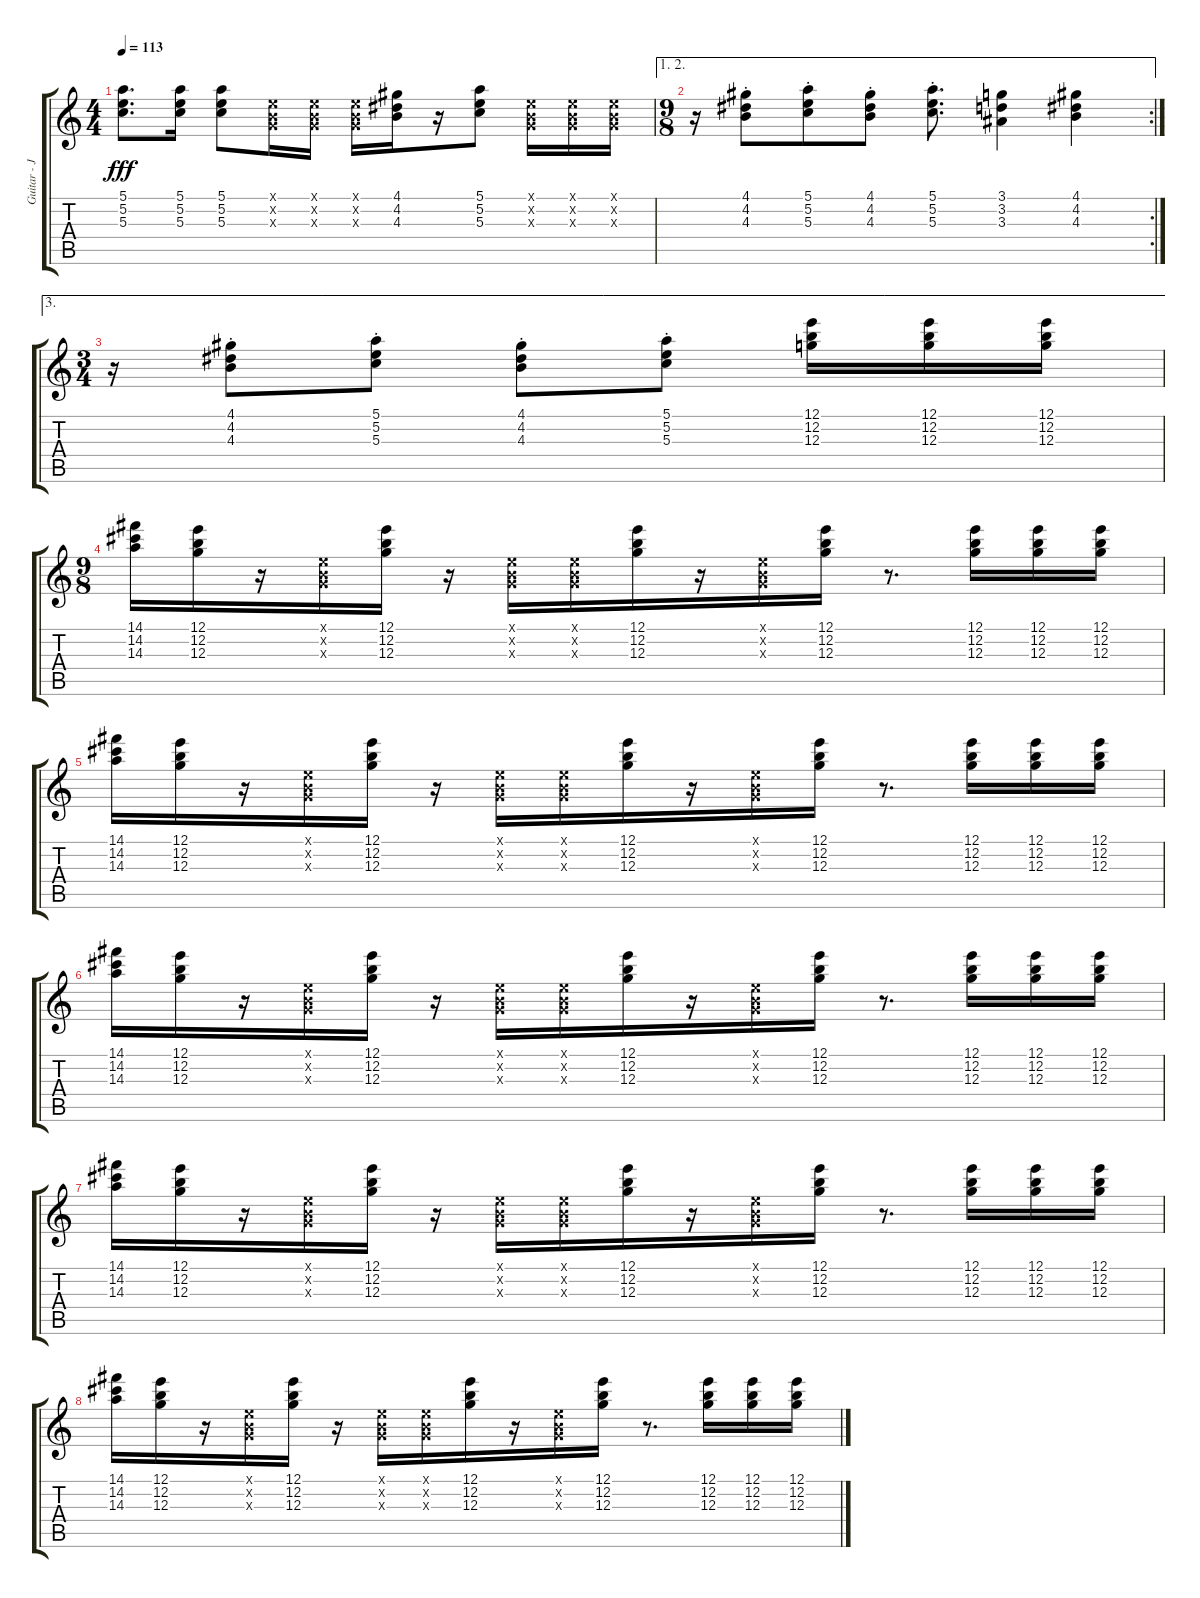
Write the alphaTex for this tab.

\track ("Guitar - Jimmy Page" "Guitar - J") {instrument electricguitarclean}
\staff {score tabs}
\tuning (E4 B3 G3 D3 A2 E2) {hide}
\ts (4 4)
\tempo 113
\clef g2
\ks c
(5.1 5.2 5.3).8{d dy fff} (5.1 5.2 5.3).16 (5.1 5.2 5.3).8 (0.1{x} 0.2{x} 0.3{x}).16 (0.1{x} 0.2{x} 0.3{x}).16 (0.1{x} 0.2{x} 0.3{x}).16 (4.1 4.2 4.3).16 r.16 (5.1 5.2 5.3).8 (0.1{x} 0.2{x} 0.3{x}).16 (0.1{x} 0.2{x} 0.3{x}).16 (0.1{x} 0.2{x} 0.3{x}).16 |
\ae (1 2)
\rc 2
\ts (9 8)
r.16 (4.1{st} 4.2{st} 4.3{st}).8 (5.1{st} 5.2{st} 5.3{st}).8 (4.1{st} 4.2{st} 4.3{st}).8 (5.1{st} 5.2{st} 5.3{st}).8{d} (3.1 3.2 3.3).4 (4.1 4.2 4.3).4 |
\ae 3
\ts (3 4)
r.16 (4.1{st} 4.2{st} 4.3{st}).8 (5.1{st} 5.2{st} 5.3{st}).8 (4.1{st} 4.2{st} 4.3{st}).8 (5.1{st} 5.2{st} 5.3{st}).8 (12.1 12.2 12.3).16 (12.1 12.2 12.3).16 (12.1 12.2 12.3).16 |
\ts (9 8)
(14.1 14.2 14.3).16 (12.1 12.2 12.3).16 r.16 (0.1{x} 0.2{x} 0.3{x}).16 (12.1 12.2 12.3).16 r.16 (0.1{x} 0.2{x} 0.3{x}).16 (0.1{x} 0.2{x} 0.3{x}).16 (12.1 12.2 12.3).16 r.16 (0.1{x} 0.2{x} 0.3{x}).16 (12.1 12.2 12.3).16 r.8{d} (12.1 12.2 12.3).16 (12.1 12.2 12.3).16 (12.1 12.2 12.3).16 |
(14.1 14.2 14.3).16 (12.1 12.2 12.3).16 r.16 (0.1{x} 0.2{x} 0.3{x}).16 (12.1 12.2 12.3).16 r.16 (0.1{x} 0.2{x} 0.3{x}).16 (0.1{x} 0.2{x} 0.3{x}).16 (12.1 12.2 12.3).16 r.16 (0.1{x} 0.2{x} 0.3{x}).16 (12.1 12.2 12.3).16 r.8{d} (12.1 12.2 12.3).16 (12.1 12.2 12.3).16 (12.1 12.2 12.3).16 |
(14.1 14.2 14.3).16 (12.1 12.2 12.3).16 r.16 (0.1{x} 0.2{x} 0.3{x}).16 (12.1 12.2 12.3).16 r.16 (0.1{x} 0.2{x} 0.3{x}).16 (0.1{x} 0.2{x} 0.3{x}).16 (12.1 12.2 12.3).16 r.16 (0.1{x} 0.2{x} 0.3{x}).16 (12.1 12.2 12.3).16 r.8{d} (12.1 12.2 12.3).16 (12.1 12.2 12.3).16 (12.1 12.2 12.3).16 |
(14.1 14.2 14.3).16 (12.1 12.2 12.3).16 r.16 (0.1{x} 0.2{x} 0.3{x}).16 (12.1 12.2 12.3).16 r.16 (0.1{x} 0.2{x} 0.3{x}).16 (0.1{x} 0.2{x} 0.3{x}).16 (12.1 12.2 12.3).16 r.16 (0.1{x} 0.2{x} 0.3{x}).16 (12.1 12.2 12.3).16 r.8{d} (12.1 12.2 12.3).16 (12.1 12.2 12.3).16 (12.1 12.2 12.3).16 |
(14.1 14.2 14.3).16 (12.1 12.2 12.3).16 r.16 (0.1{x} 0.2{x} 0.3{x}).16 (12.1 12.2 12.3).16 r.16 (0.1{x} 0.2{x} 0.3{x}).16 (0.1{x} 0.2{x} 0.3{x}).16 (12.1 12.2 12.3).16 r.16 (0.1{x} 0.2{x} 0.3{x}).16 (12.1 12.2 12.3).16 r.8{d} (12.1 12.2 12.3).16 (12.1 12.2 12.3).16 (12.1 12.2 12.3).16
